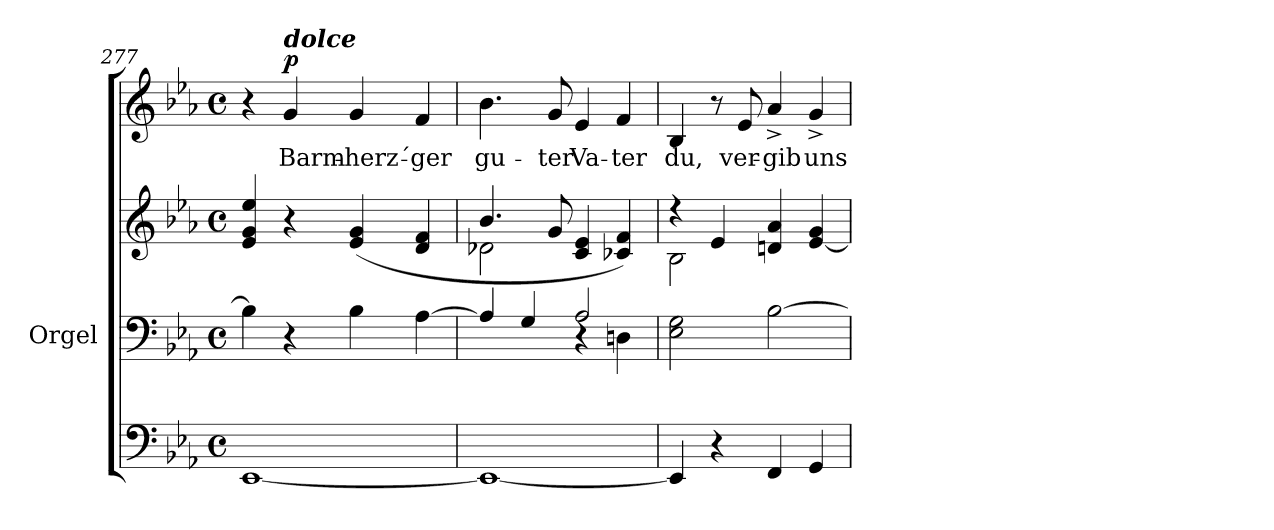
**kern	**kern	**kern	**kern	**text	**dynam
*part3	*part2	*part2	*part1	*part1	*part1
*staff4	*staff3	*staff2	*staff1	*staff1	*staff1
*	*I"Orgel	*	*	*	*
*	*I'Org.	*	*	*	*
*clefF4	*clefF4	*clefG2	*clefG2	*	*
*k[b-e-a-]	*k[b-e-a-]	*k[b-e-a-]	*k[b-e-a-]	*	*
*E-:	*E-:	*E-:	*E-:	*	*
*M4/4	*M4/4	*M4/4	*M4/4	*	*
*met(c)	*met(c)	*met(c)	*met(c)	*	*
=277	=277	=277	=277	=277	=277
[1EE-	4B-\]	4e-/ 4g/ 4ee-/	4r	.	.
!	!	!	!LO:TX:a:Bi:t=dolce	!	!
!	!	!	!	!LO:LY:b	!LO:DY:a
.	4r	4r	4g/	Barm-	p
!	!	!	!	!LO:LY:b	!
.	4B-\	(4e-/ 4g/	4g/	-herz´-	.
!	!	!	!	!LO:LY:b	!
.	[4A-\	4d/ 4f/	4f/	-ger	.
!!LO:LB:g=z
=278	=278	=278	=278	=278	=278
*	*^	*^	*	*	*
!	!	!	!	!	!	!LO:LY:b	!
1EE-_	4A-/]	2ryy	4.b-/	2d-X\	4.b-\	gu-	.
.	4G/	.	.	.	.	.	.
!	!	!	!	!	!	!LO:LY:b	!
.	.	.	8g/	.	8g/	-ter	.
!	!	!	!	!	!	!LO:LY:b	!
.	2A-/	4rC	4c/ 4e-/	2ryy	4e-/	Va-	.
!	!	!	!	!	!	!LO:LY:b	!
.	.	4Dn\	4c-X/ 4f/)	.	4f/	-ter	.
=279	=279	=279	=279	=279	=279	=279	=279
!	!	!	!	!	!	!LO:LY:b	!
*	*v	*v	*	*	*	*	*
4EE-/]	2E-\ 2G\	4r	2B-\	4B-/	du,	.
4r	.	4e-/	.	8r	.	.
!	!	!	!	!	!LO:LY:b	!
.	.	.	.	8e-/	ver-	.
!	!	!	!	!	!LO:LY:b	!
4FF/	[2B-\	4dn/ 4a-/	2ryy	4a-^>/	-gib	.
!	!	!	!	!	!LO:LY:b	!
4GG/	.	[<4e-/ 4g/	.	4g^>/	uns	.
*	*	*v	*v	*	*	*
=	=	=	=	=	=
*-	*-	*-	*-	*-	*-
